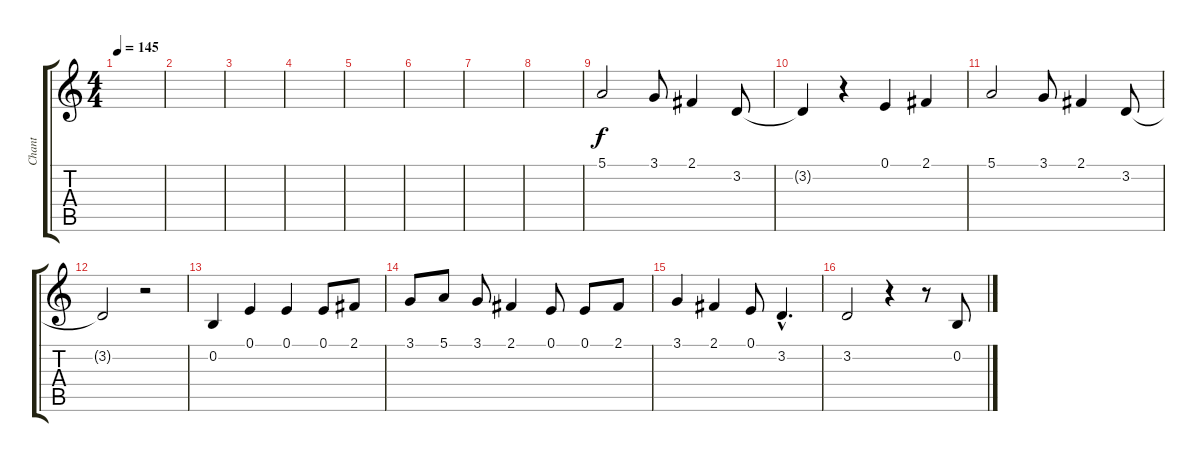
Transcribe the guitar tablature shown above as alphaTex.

\track ("Chant" "Chant") {instrument accordion}
\staff {score tabs}
\tuning (E4 B3 G3 D3 A2 E2) {hide}
\ts (4 4)
\tempo 145
\clef g2
\ks c
|
|
|
|
|
|
|
|
5.1.2 3.1.8 2.1.4 3.2.8 |
3.2{t}.4 r.4 0.1.4 2.1.4 |
5.1.2 3.1.8 2.1.4 3.2.8 |
3.2{t}.2 r.2 |
0.2.4 0.1.4 0.1.4 0.1.8 2.1.8 |
3.1.8 5.1.8 3.1.8 2.1.4 0.1.8 0.1.8 2.1.8 |
3.1.4 2.1.4 0.1.8 3.2{hac}.4{d} |
3.2.2 r.4 r.8 0.2.8
